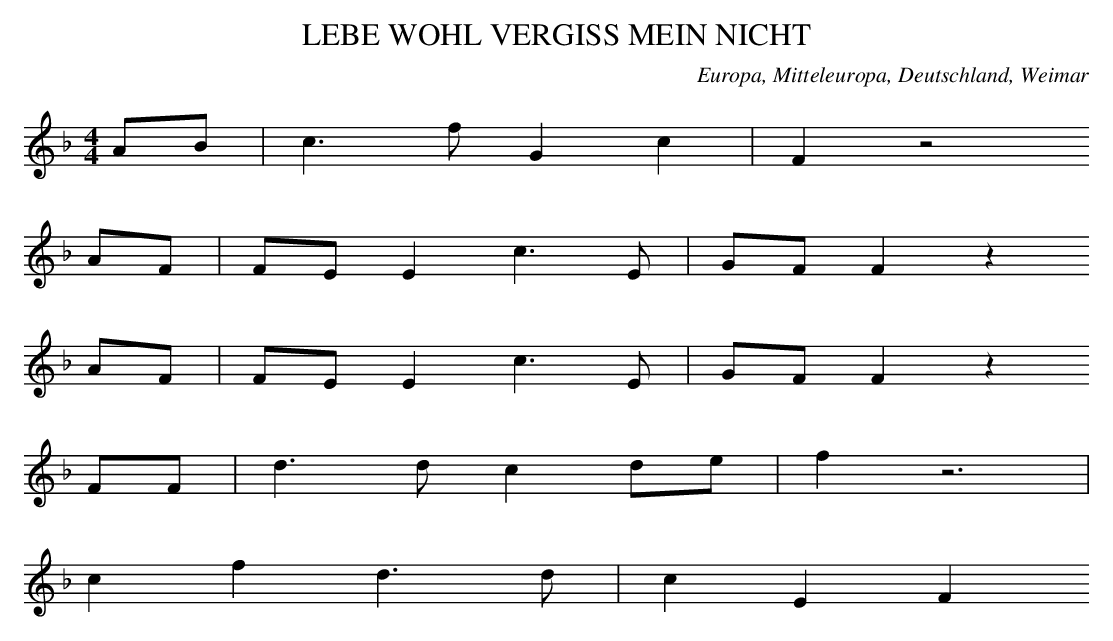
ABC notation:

X:1
T: LEBE WOHL VERGISS MEIN NICHT
O: Europa, Mitteleuropa, Deutschland, Weimar
M: 4/4
L: 1/8
K: F
AB | c3fG2c2 | F2z4
AF | FEE2c3E | GFF2z2
AF | FEE2c3E | GFF2z2
FF | d3dc2de | f2z6 |
c2f2d3d | c2E2F2
